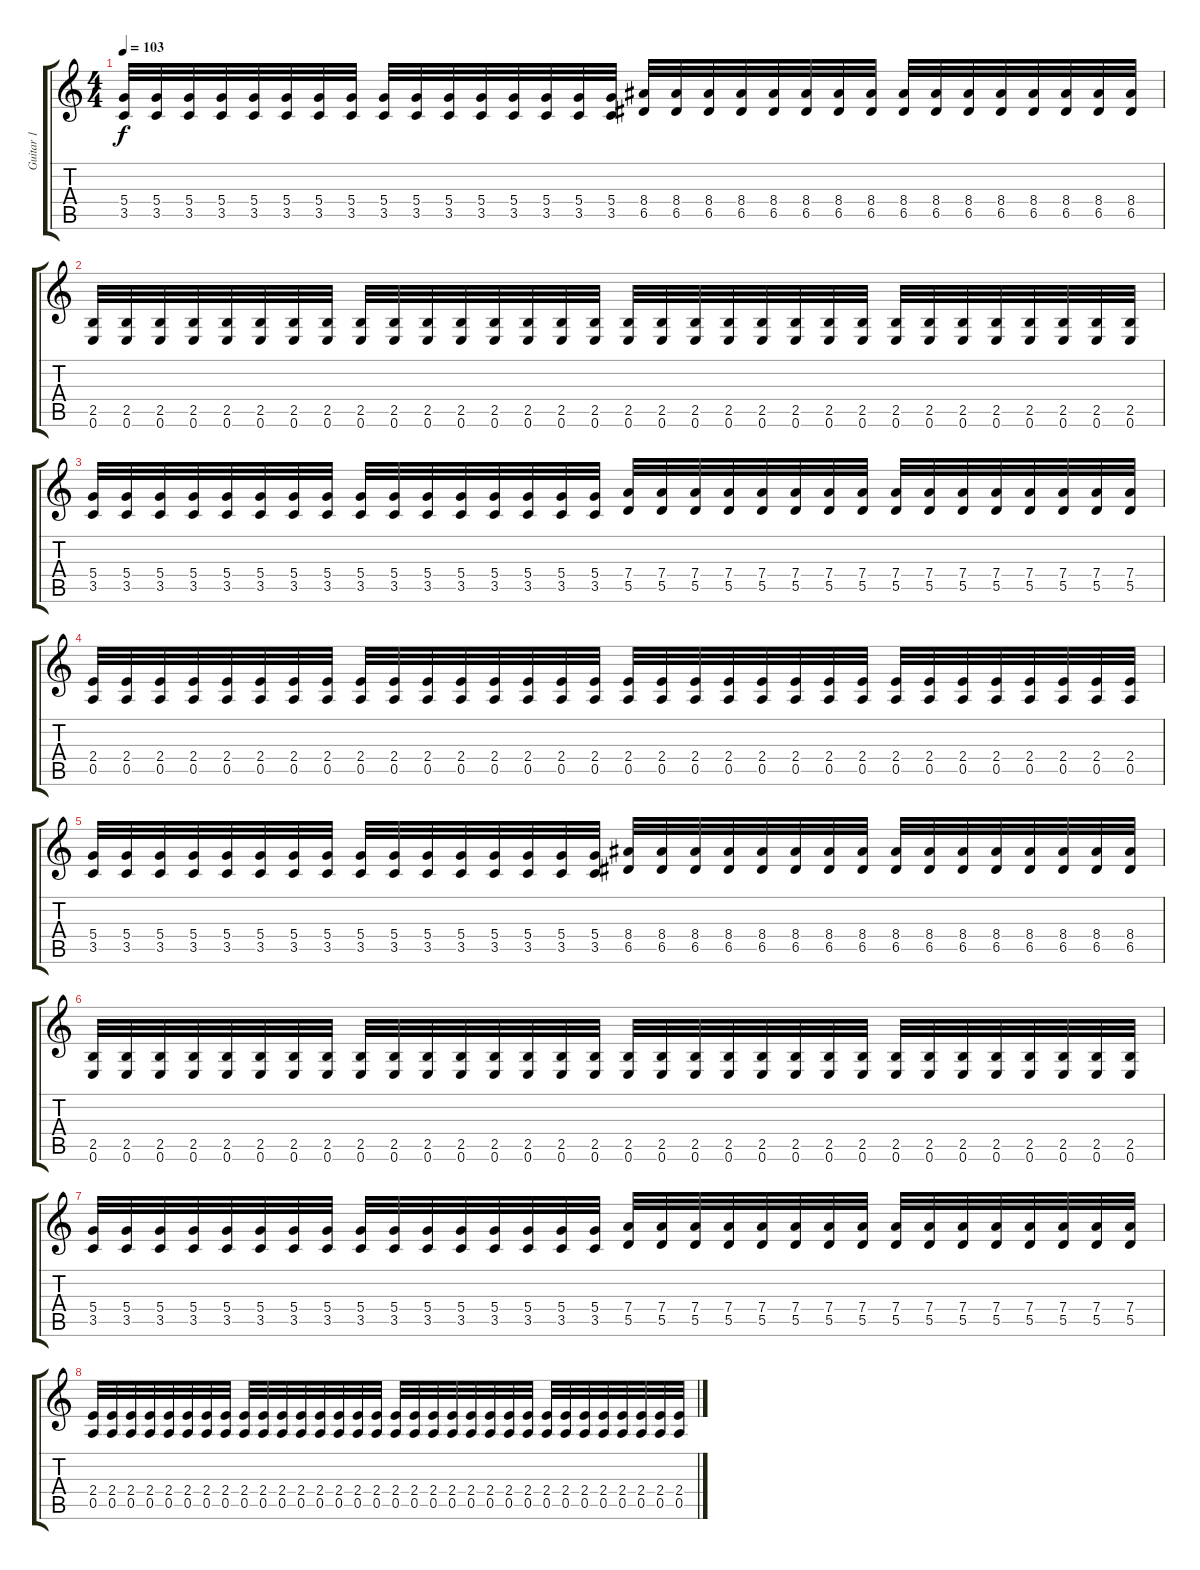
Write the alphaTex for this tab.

\track ("Guitar 1" "Guitar 1") {instrument distortionguitar}
\staff {score tabs}
\tuning (E4 B3 G3 D3 A2 E2) {hide}
\ts (4 4)
\tempo 103
\clef g2
\ks c
(5.4 3.5).32{dy f} (5.4 3.5).32 (5.4 3.5).32 (5.4 3.5).32 (5.4 3.5).32 (5.4 3.5).32 (5.4 3.5).32 (5.4 3.5).32 (5.4 3.5).32 (5.4 3.5).32 (5.4 3.5).32 (5.4 3.5).32 (5.4 3.5).32 (5.4 3.5).32 (5.4 3.5).32 (5.4 3.5).32 (8.4 6.5).32 (8.4 6.5).32 (8.4 6.5).32 (8.4 6.5).32 (8.4 6.5).32 (8.4 6.5).32 (8.4 6.5).32 (8.4 6.5).32 (8.4 6.5).32 (8.4 6.5).32 (8.4 6.5).32 (8.4 6.5).32 (8.4 6.5).32 (8.4 6.5).32 (8.4 6.5).32 (8.4 6.5).32 |
(2.5 0.6).32 (2.5 0.6).32 (2.5 0.6).32 (2.5 0.6).32 (2.5 0.6).32 (2.5 0.6).32 (2.5 0.6).32 (2.5 0.6).32 (2.5 0.6).32 (2.5 0.6).32 (2.5 0.6).32 (2.5 0.6).32 (2.5 0.6).32 (2.5 0.6).32 (2.5 0.6).32 (2.5 0.6).32 (2.5 0.6).32 (2.5 0.6).32 (2.5 0.6).32 (2.5 0.6).32 (2.5 0.6).32 (2.5 0.6).32 (2.5 0.6).32 (2.5 0.6).32 (2.5 0.6).32 (2.5 0.6).32 (2.5 0.6).32 (2.5 0.6).32 (2.5 0.6).32 (2.5 0.6).32 (2.5 0.6).32 (2.5 0.6).32 |
(5.4 3.5).32 (5.4 3.5).32 (5.4 3.5).32 (5.4 3.5).32 (5.4 3.5).32 (5.4 3.5).32 (5.4 3.5).32 (5.4 3.5).32 (5.4 3.5).32 (5.4 3.5).32 (5.4 3.5).32 (5.4 3.5).32 (5.4 3.5).32 (5.4 3.5).32 (5.4 3.5).32 (5.4 3.5).32 (7.4 5.5).32 (7.4 5.5).32 (7.4 5.5).32 (7.4 5.5).32 (7.4 5.5).32 (7.4 5.5).32 (7.4 5.5).32 (7.4 5.5).32 (7.4 5.5).32 (7.4 5.5).32 (7.4 5.5).32 (7.4 5.5).32 (7.4 5.5).32 (7.4 5.5).32 (7.4 5.5).32 (7.4 5.5).32 |
(2.4 0.5).32 (2.4 0.5).32 (2.4 0.5).32 (2.4 0.5).32 (2.4 0.5).32 (2.4 0.5).32 (2.4 0.5).32 (2.4 0.5).32 (2.4 0.5).32 (2.4 0.5).32 (2.4 0.5).32 (2.4 0.5).32 (2.4 0.5).32 (2.4 0.5).32 (2.4 0.5).32 (2.4 0.5).32 (2.4 0.5).32 (2.4 0.5).32 (2.4 0.5).32 (2.4 0.5).32 (2.4 0.5).32 (2.4 0.5).32 (2.4 0.5).32 (2.4 0.5).32 (2.4 0.5).32 (2.4 0.5).32 (2.4 0.5).32 (2.4 0.5).32 (2.4 0.5).32 (2.4 0.5).32 (2.4 0.5).32 (2.4 0.5).32 |
(5.4 3.5).32 (5.4 3.5).32 (5.4 3.5).32 (5.4 3.5).32 (5.4 3.5).32 (5.4 3.5).32 (5.4 3.5).32 (5.4 3.5).32 (5.4 3.5).32 (5.4 3.5).32 (5.4 3.5).32 (5.4 3.5).32 (5.4 3.5).32 (5.4 3.5).32 (5.4 3.5).32 (5.4 3.5).32 (8.4 6.5).32 (8.4 6.5).32 (8.4 6.5).32 (8.4 6.5).32 (8.4 6.5).32 (8.4 6.5).32 (8.4 6.5).32 (8.4 6.5).32 (8.4 6.5).32 (8.4 6.5).32 (8.4 6.5).32 (8.4 6.5).32 (8.4 6.5).32 (8.4 6.5).32 (8.4 6.5).32 (8.4 6.5).32 |
(2.5 0.6).32 (2.5 0.6).32 (2.5 0.6).32 (2.5 0.6).32 (2.5 0.6).32 (2.5 0.6).32 (2.5 0.6).32 (2.5 0.6).32 (2.5 0.6).32 (2.5 0.6).32 (2.5 0.6).32 (2.5 0.6).32 (2.5 0.6).32 (2.5 0.6).32 (2.5 0.6).32 (2.5 0.6).32 (2.5 0.6).32 (2.5 0.6).32 (2.5 0.6).32 (2.5 0.6).32 (2.5 0.6).32 (2.5 0.6).32 (2.5 0.6).32 (2.5 0.6).32 (2.5 0.6).32 (2.5 0.6).32 (2.5 0.6).32 (2.5 0.6).32 (2.5 0.6).32 (2.5 0.6).32 (2.5 0.6).32 (2.5 0.6).32 |
(5.4 3.5).32 (5.4 3.5).32 (5.4 3.5).32 (5.4 3.5).32 (5.4 3.5).32 (5.4 3.5).32 (5.4 3.5).32 (5.4 3.5).32 (5.4 3.5).32 (5.4 3.5).32 (5.4 3.5).32 (5.4 3.5).32 (5.4 3.5).32 (5.4 3.5).32 (5.4 3.5).32 (5.4 3.5).32 (7.4 5.5).32 (7.4 5.5).32 (7.4 5.5).32 (7.4 5.5).32 (7.4 5.5).32 (7.4 5.5).32 (7.4 5.5).32 (7.4 5.5).32 (7.4 5.5).32 (7.4 5.5).32 (7.4 5.5).32 (7.4 5.5).32 (7.4 5.5).32 (7.4 5.5).32 (7.4 5.5).32 (7.4 5.5).32 |
(2.4 0.5).32 (2.4 0.5).32 (2.4 0.5).32 (2.4 0.5).32 (2.4 0.5).32 (2.4 0.5).32 (2.4 0.5).32 (2.4 0.5).32 (2.4 0.5).32 (2.4 0.5).32 (2.4 0.5).32 (2.4 0.5).32 (2.4 0.5).32 (2.4 0.5).32 (2.4 0.5).32 (2.4 0.5).32 (2.4 0.5).32 (2.4 0.5).32 (2.4 0.5).32 (2.4 0.5).32 (2.4 0.5).32 (2.4 0.5).32 (2.4 0.5).32 (2.4 0.5).32 (2.4 0.5).32 (2.4 0.5).32 (2.4 0.5).32 (2.4 0.5).32 (2.4 0.5).32 (2.4 0.5).32 (2.4 0.5).32 (2.4 0.5).32
